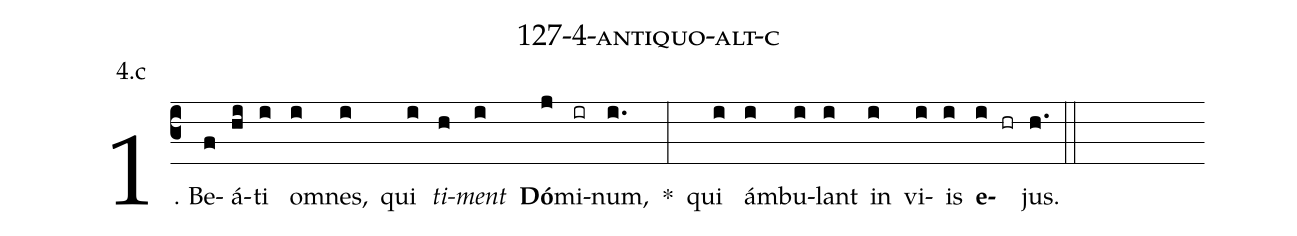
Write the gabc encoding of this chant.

name: 127-4-antiquo-alt-c;
annotation: 4.c;
%%
(c3)1. Be(f)á(hi)ti(i) om(i)nes,(i) qui(i) <i>ti</i>(h)<i>ment</i>(i) <b>Dó</b>(j)mi(ir)num,(i.) *(:) qui(i) ám(i)bu(i)lant(i) in(i) vi(i)is(i) <b>e</b>(i hr)jus.(h.) (::)
